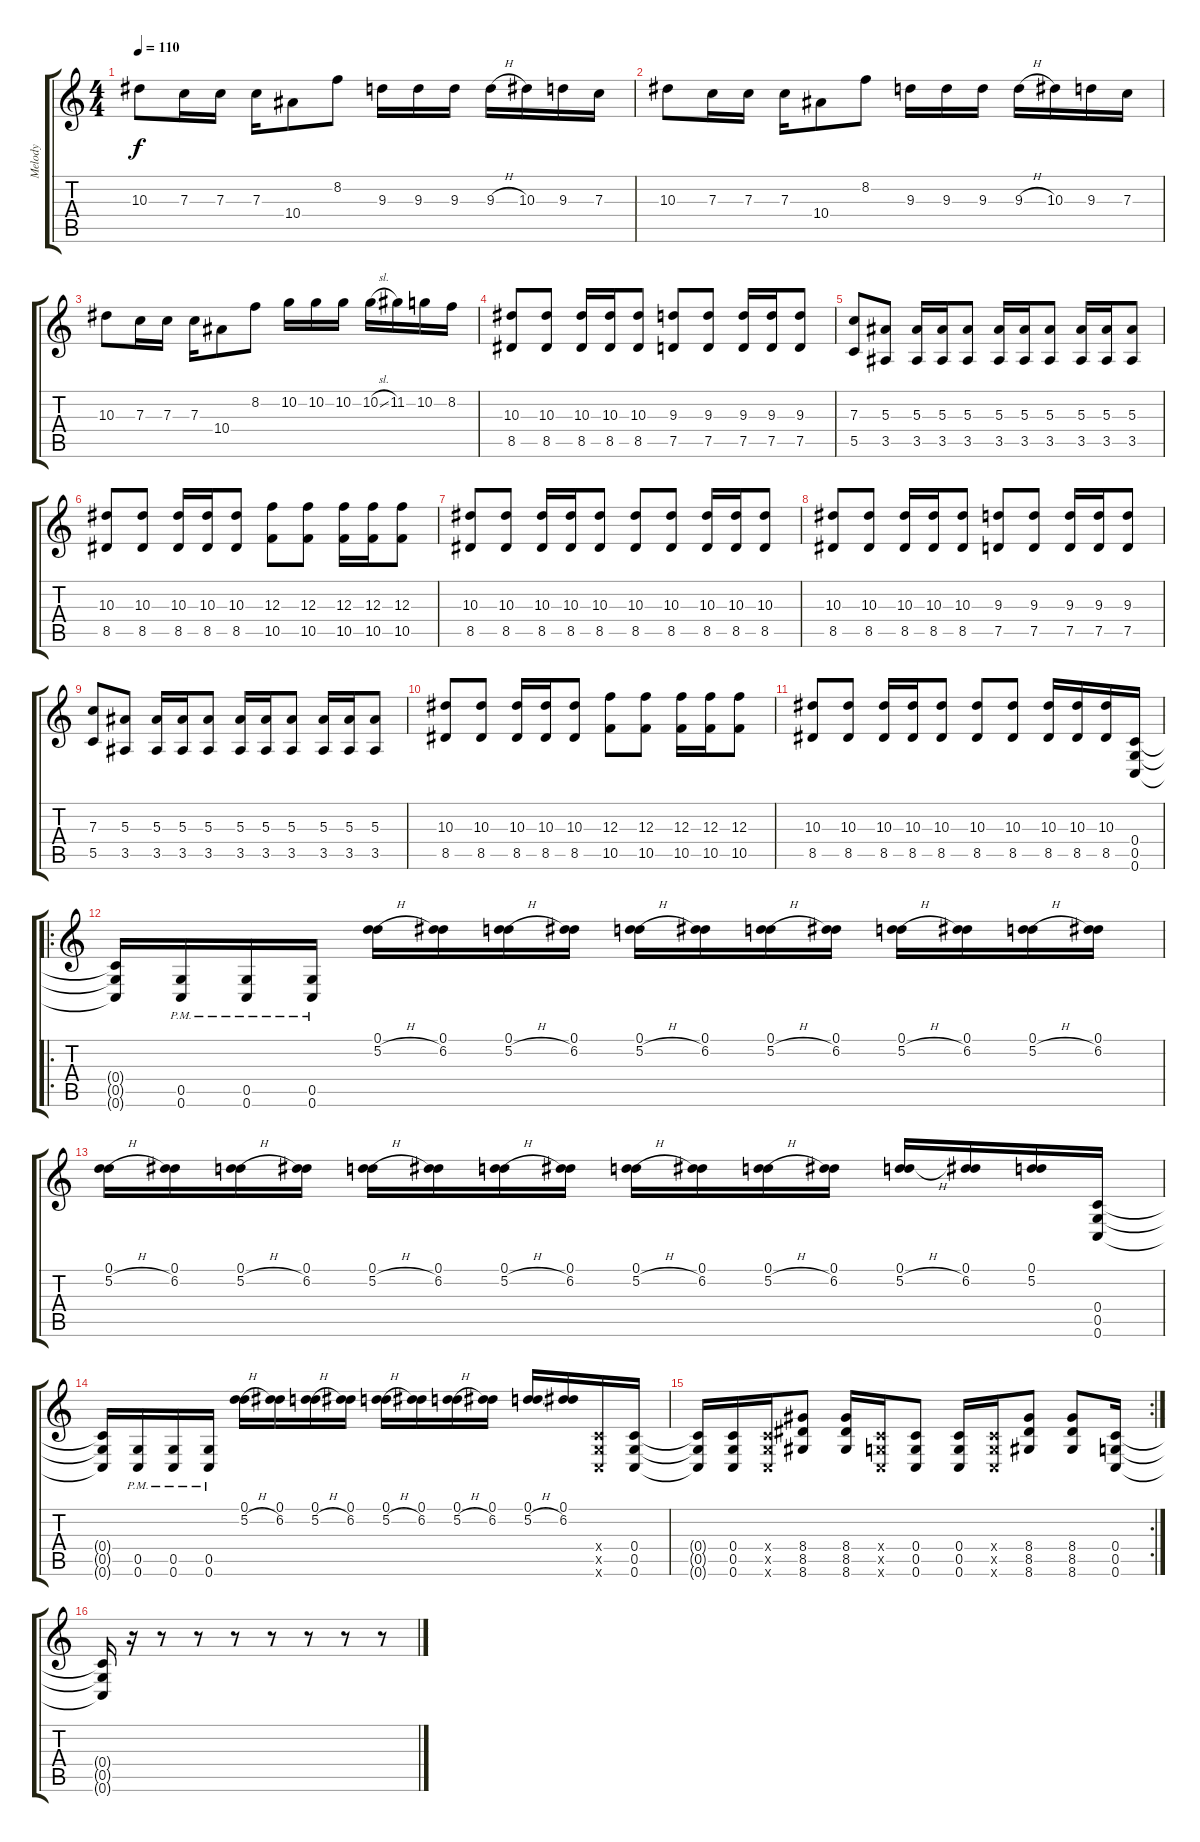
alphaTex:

\track ("Melody" "Melody") {instrument distortionguitar}
\staff {score tabs}
\tuning (D4 A3 F3 C3 G2 C2) {hide}
\ts (4 4)
\tempo 110
\clef g2
\ks c
10.3.8{dy f} 7.3.16 7.3.16 7.3.16 10.4.8 8.2.8 9.3.16 9.3.16 9.3.16 9.3{h}.16 10.3.16 9.3.16 7.3.16 |
10.3.8 7.3.16 7.3.16 7.3.16 10.4.8 8.2.8 9.3.16 9.3.16 9.3.16 9.3{h}.16 10.3.16 9.3.16 7.3.16 |
10.3.8 7.3.16 7.3.16 7.3.16 10.4.8 8.2.8 10.2.16 10.2.16 10.2.16 10.2{sl}.16 11.2.16 10.2.16 8.2.16 |
(10.3 8.5).8 (10.3 8.5).8 (10.3 8.5).16 (10.3 8.5).16 (10.3 8.5).8 (9.3 7.5).8 (9.3 7.5).8 (9.3 7.5).16 (9.3 7.5).16 (9.3 7.5).8 |
(7.3 5.5).8 (5.3 3.5).8 (5.3 3.5).16 (5.3 3.5).16 (5.3 3.5).8 (5.3 3.5).16 (5.3 3.5).16 (5.3 3.5).8 (5.3 3.5).16 (5.3 3.5).16 (5.3 3.5).8 |
(10.3 8.5).8 (10.3 8.5).8 (10.3 8.5).16 (10.3 8.5).16 (10.3 8.5).8 (12.3 10.5).8 (12.3 10.5).8 (12.3 10.5).16 (12.3 10.5).16 (12.3 10.5).8 |
(10.3 8.5).8 (10.3 8.5).8 (10.3 8.5).16 (10.3 8.5).16 (10.3 8.5).8 (10.3 8.5).8 (10.3 8.5).8 (10.3 8.5).16 (10.3 8.5).16 (10.3 8.5).8 |
(10.3 8.5).8 (10.3 8.5).8 (10.3 8.5).16 (10.3 8.5).16 (10.3 8.5).8 (9.3 7.5).8 (9.3 7.5).8 (9.3 7.5).16 (9.3 7.5).16 (9.3 7.5).8 |
(7.3 5.5).8 (5.3 3.5).8 (5.3 3.5).16 (5.3 3.5).16 (5.3 3.5).8 (5.3 3.5).16 (5.3 3.5).16 (5.3 3.5).8 (5.3 3.5).16 (5.3 3.5).16 (5.3 3.5).8 |
(10.3 8.5).8 (10.3 8.5).8 (10.3 8.5).16 (10.3 8.5).16 (10.3 8.5).8 (12.3 10.5).8 (12.3 10.5).8 (12.3 10.5).16 (12.3 10.5).16 (12.3 10.5).8 |
(10.3 8.5).8 (10.3 8.5).8 (10.3 8.5).16 (10.3 8.5).16 (10.3 8.5).8 (10.3 8.5).8 (10.3 8.5).8 (10.3 8.5).16 (10.3 8.5).16 (10.3 8.5).16 (0.4 0.5 0.6).16{balance 0} |
\ro
(0.4{t} 0.5{t} 0.6{t}).16 (0.5{pm} 0.6{pm}).16 (0.5{pm} 0.6{pm}).16 (0.5{pm} 0.6{pm}).16 (0.1 5.2{h}).16 (0.1 6.2).16 (0.1 5.2{h}).16 (0.1 6.2).16 (0.1 5.2{h}).16 (0.1 6.2).16 (0.1 5.2{h}).16 (0.1 6.2).16 (0.1 5.2{h}).16 (0.1 6.2).16 (0.1 5.2{h}).16 (0.1 6.2).16 |
(0.1 5.2{h}).16 (0.1 6.2).16 (0.1 5.2{h}).16 (0.1 6.2).16 (0.1 5.2{h}).16 (0.1 6.2).16 (0.1 5.2{h}).16 (0.1 6.2).16 (0.1 5.2{h}).16 (0.1 6.2).16 (0.1 5.2{h}).16 (0.1 6.2).16 (0.1 5.2{h}).16 (0.1 6.2).16 (0.1 5.2).16 (0.4 0.5 0.6).16 |
(0.4{t} 0.5{t} 0.6{t}).16 (0.5{pm} 0.6{pm}).16 (0.5{pm} 0.6{pm}).16 (0.5{pm} 0.6{pm}).16 (0.1 5.2{h}).16 (0.1 6.2).16 (0.1 5.2{h}).16 (0.1 6.2).16 (0.1 5.2{h}).16 (0.1 6.2).16 (0.1 5.2{h}).16 (0.1 6.2).16 (0.1 5.2{h}).16 (0.1 6.2).16 (0.4{x} 0.5{x} 0.6{x}).16 (0.4 0.5 0.6).16 |
\rc 2
(0.4{t} 0.5{t} 0.6{t}).16 (0.4 0.5 0.6).16 (0.4{x} 0.5{x} 0.6{x}).16 (8.4 8.5 8.6).8 (8.4 8.5 8.6).16 (0.4{x} 0.5{x} 0.6{x}).16 (0.4 0.5 0.6).8 (0.4 0.5 0.6).16 (0.4{x} 0.5{x} 0.6{x}).16 (8.4 8.5 8.6).8 (8.4 8.5 8.6).8 (0.4 0.5 0.6).16 |
(0.4{t} 0.5{t} 0.6{t}).16 r.16 r.8 r.8 r.8 r.8 r.8 r.8 r.8
